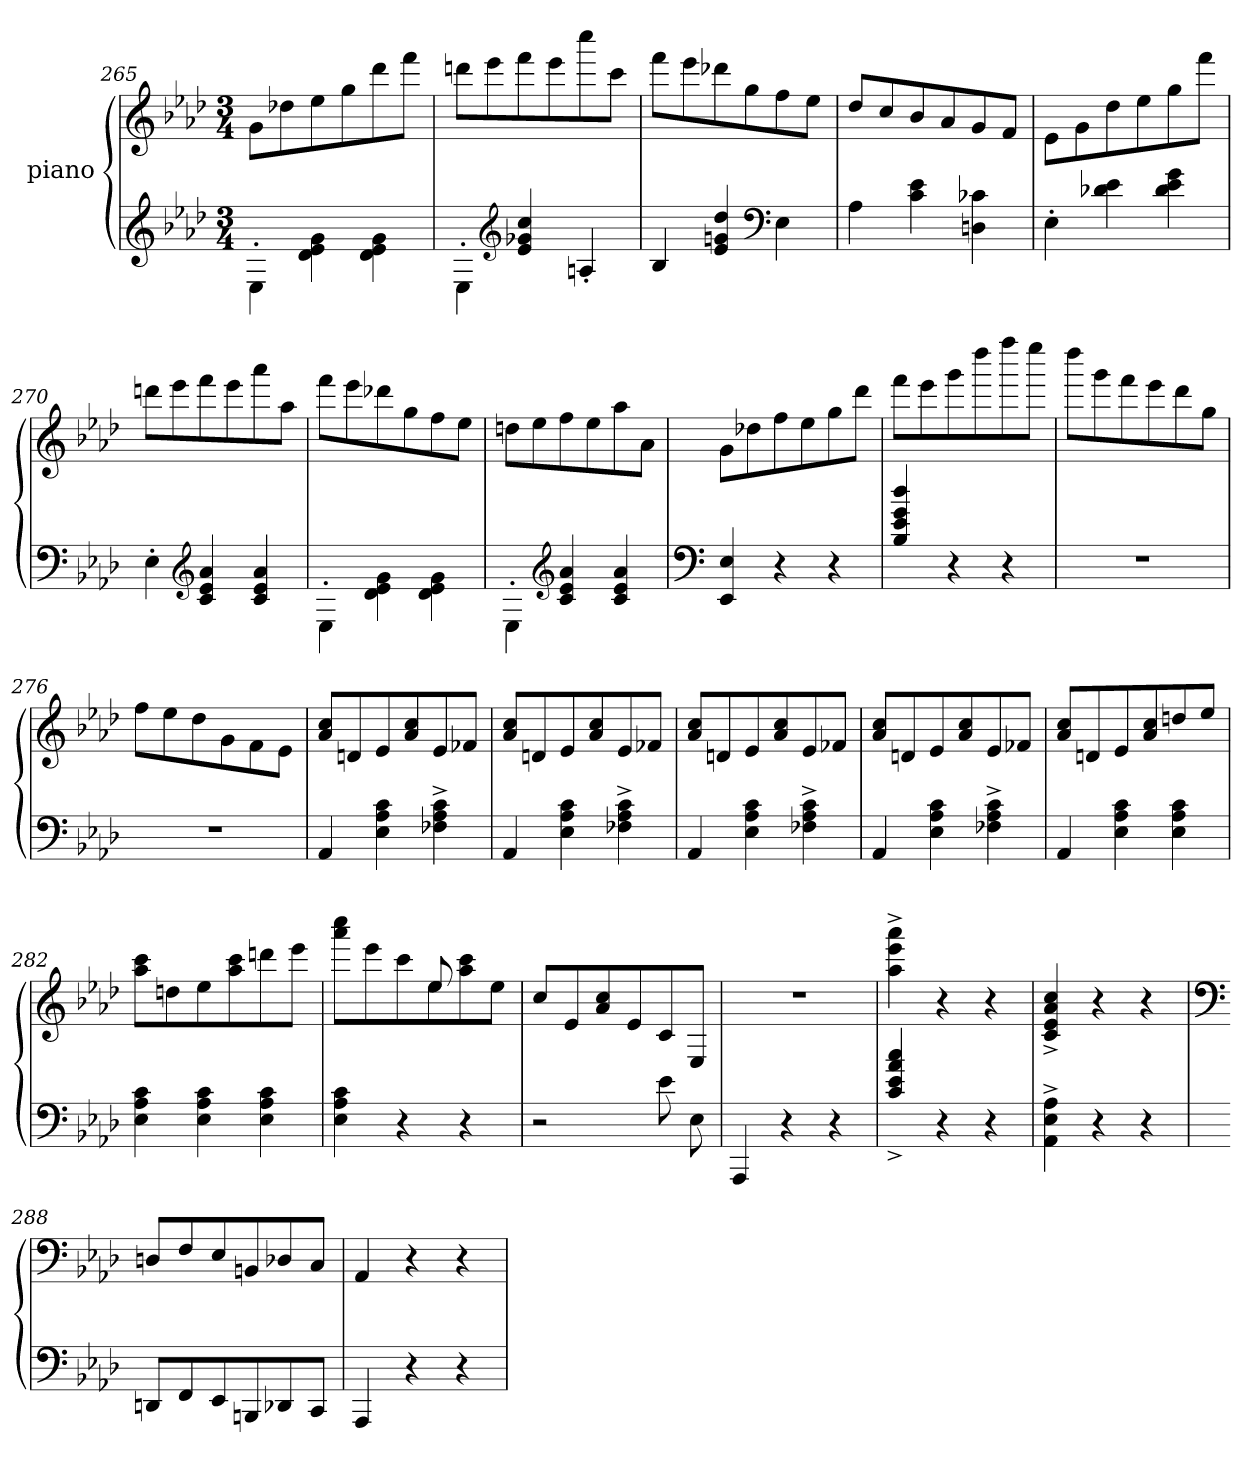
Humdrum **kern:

**kern	**kern
*part2	*part1
*staff2	*staff1
*I"piano	*I"piano
*clefG2	*clefG2
*k[b-e-a-d-]	*k[b-e-a-d-]
*M3/4	*M3/4
=265	=265
4E-'>\	8g\L
.	8dd-X\
4d-\ 4e-\ 4g\	8ee-\
.	8gg\
4d-\ 4e-\ 4g\	8ddd-\
.	8fff\J
=266	=266
4E-'>\	8dddn\L
.	8eee-\
*clefG2	*
4e-/ 4g-X/ 4cc/	8fff\
.	8eee-\
4An'>/	8cccc\
.	8ccc\J
=267	=267
4B-/	8fff\L
.	8eee-\
4e-/ 4gn/ 4dd-/	8ddd-X\
.	8gg\
*clefF4	*
4E-\	8ff\
.	8ee-\J
=268	=268
4A-\	8dd-/L
.	8cc/
4c\ 4e-\	8b-/
.	8a-/
4Dn\ 4c-X\	8g/
.	8f/J
=269	=269
4E-'>\	8e-\L
.	8g\
4d-X\ 4e-\	8dd-\
.	8ee-\
4d-\ 4e-\ 4g\	8gg\
.	8fff\J
=270	=270
4E-'>\	8dddn\L
.	8eee-\
*clefG2	*
4c/ 4e-/ 4a-/	8fff\
.	8eee-\
4c/ 4e-/ 4a-/	8aaa-\
.	8aa-\J
=271	=271
4E-'>\	8fff\L
.	8eee-\
4d-\ 4e-\ 4g\	8ddd-X\
.	8gg\
4d-\ 4e-\ 4g\	8ff\
.	8ee-\J
=272	=272
4E-'>\	8ddn\L
.	8ee-\
*clefG2	*
4c/ 4e-/ 4a-/	8ff\
.	8ee-\
4c/ 4e-/ 4a-/	8aa-\
.	8a-\J
=273	=273
*clefF4	*
4EE-/ 4E-/	8g\L
.	8dd-X\
4r	8ff\
.	8ee-\
4r	8gg\
.	8ddd-\J
=274	=274
4B-/ 4e-/ 4g/ 4dd-/	8fff\L
.	8eee-\
4r	8ggg\
.	8dddd-\
4r	8ffff\
.	8eeee-\J
=275	=275
2.r	8dddd-\L
.	8ggg\
.	8fff\
.	8eee-\
.	8ddd-\
.	8gg\J
=276	=276
2.r	8ff\L
.	8ee-\
.	8dd-\
.	8g\
.	8f\
.	8e-\J
=277	=277
4AA-/	8a-/ 8cc/L
.	8dn/
4E-\ 4A-\ 4c\	8e-/
.	8a-/ 8cc/
4F-X\^> 4A-\^> 4c\^>	8e-/
.	8f-X/J
=278	=278
4AA-/	8a-/ 8cc/L
.	8dn/
4E-\ 4A-\ 4c\	8e-/
.	8a-/ 8cc/
4F-X\^> 4A-\^> 4c\^>	8e-/
.	8f-X/J
=279	=279
4AA-/	8a-/ 8cc/L
.	8dn/
4E-\ 4A-\ 4c\	8e-/
.	8a-/ 8cc/
4F-X\^> 4A-\^> 4c\^>	8e-/
.	8f-X/J
=280	=280
4AA-/	8a-/ 8cc/L
.	8dn/
4E-\ 4A-\ 4c\	8e-/
.	8a-/ 8cc/
4F-X\^> 4A-\^> 4c\^>	8e-/
.	8f-X/J
=281	=281
4AA-/	8a-/ 8cc/L
.	8dn/
4E-\ 4A-\ 4c\	8e-/
.	8a-/ 8cc/
4E-\ 4A-\ 4c\	8ddn/
.	8ee-/J
=282	=282
4E-\ 4A-\ 4c\	8aa-\ 8ccc\L
.	8ddn\
4E-\ 4A-\ 4c\	8ee-\
.	8aa-\ 8ccc\
4E-\ 4A-\ 4c\	8dddn\
.	8eee-\J
=283	=283
*	*^
4E-\ 4A-\ 4c\	8aaa-\ 8cccc\L	4.ryy
.	8eee-\	.
4r	8ccc\	.
.	8ee-\	8ee-/
4r	8aa-\ 8ccc\	4ryy
.	8ee-\J	.
*	*v	*v
=284	=284
2r	8cc/L
.	8e-/
.	8a-/ 8cc/
.	8e-/
8e-\	8c/
8E-\	8E-/J
=285	=285
4AAA-/	2.r
4r	.
4r	.
=286	=286
4c/^> 4e-/^> 4a-/^> 4cc/^>	4aa-\^> 4eee-\^> 4aaa-\^>
4r	4r
4r	4r
=287	=287
4AA-\^> 4E-\^> 4A-\^>	4c/^> 4e-/^> 4a-/^> 4cc/^>
4r	4r
4r	4r
=288	=288
*	*clefF4
8DDn/L	8Dn/L
8FF/	8F/
8EE-/	8E-/
8BBBn/	8BBn/
8DD-X/	8D-X/
8CC/J	8C/J
=289	=289
4AAA-/	4AA-/
4r	4r
4r	4r
=	=
*-	*-
